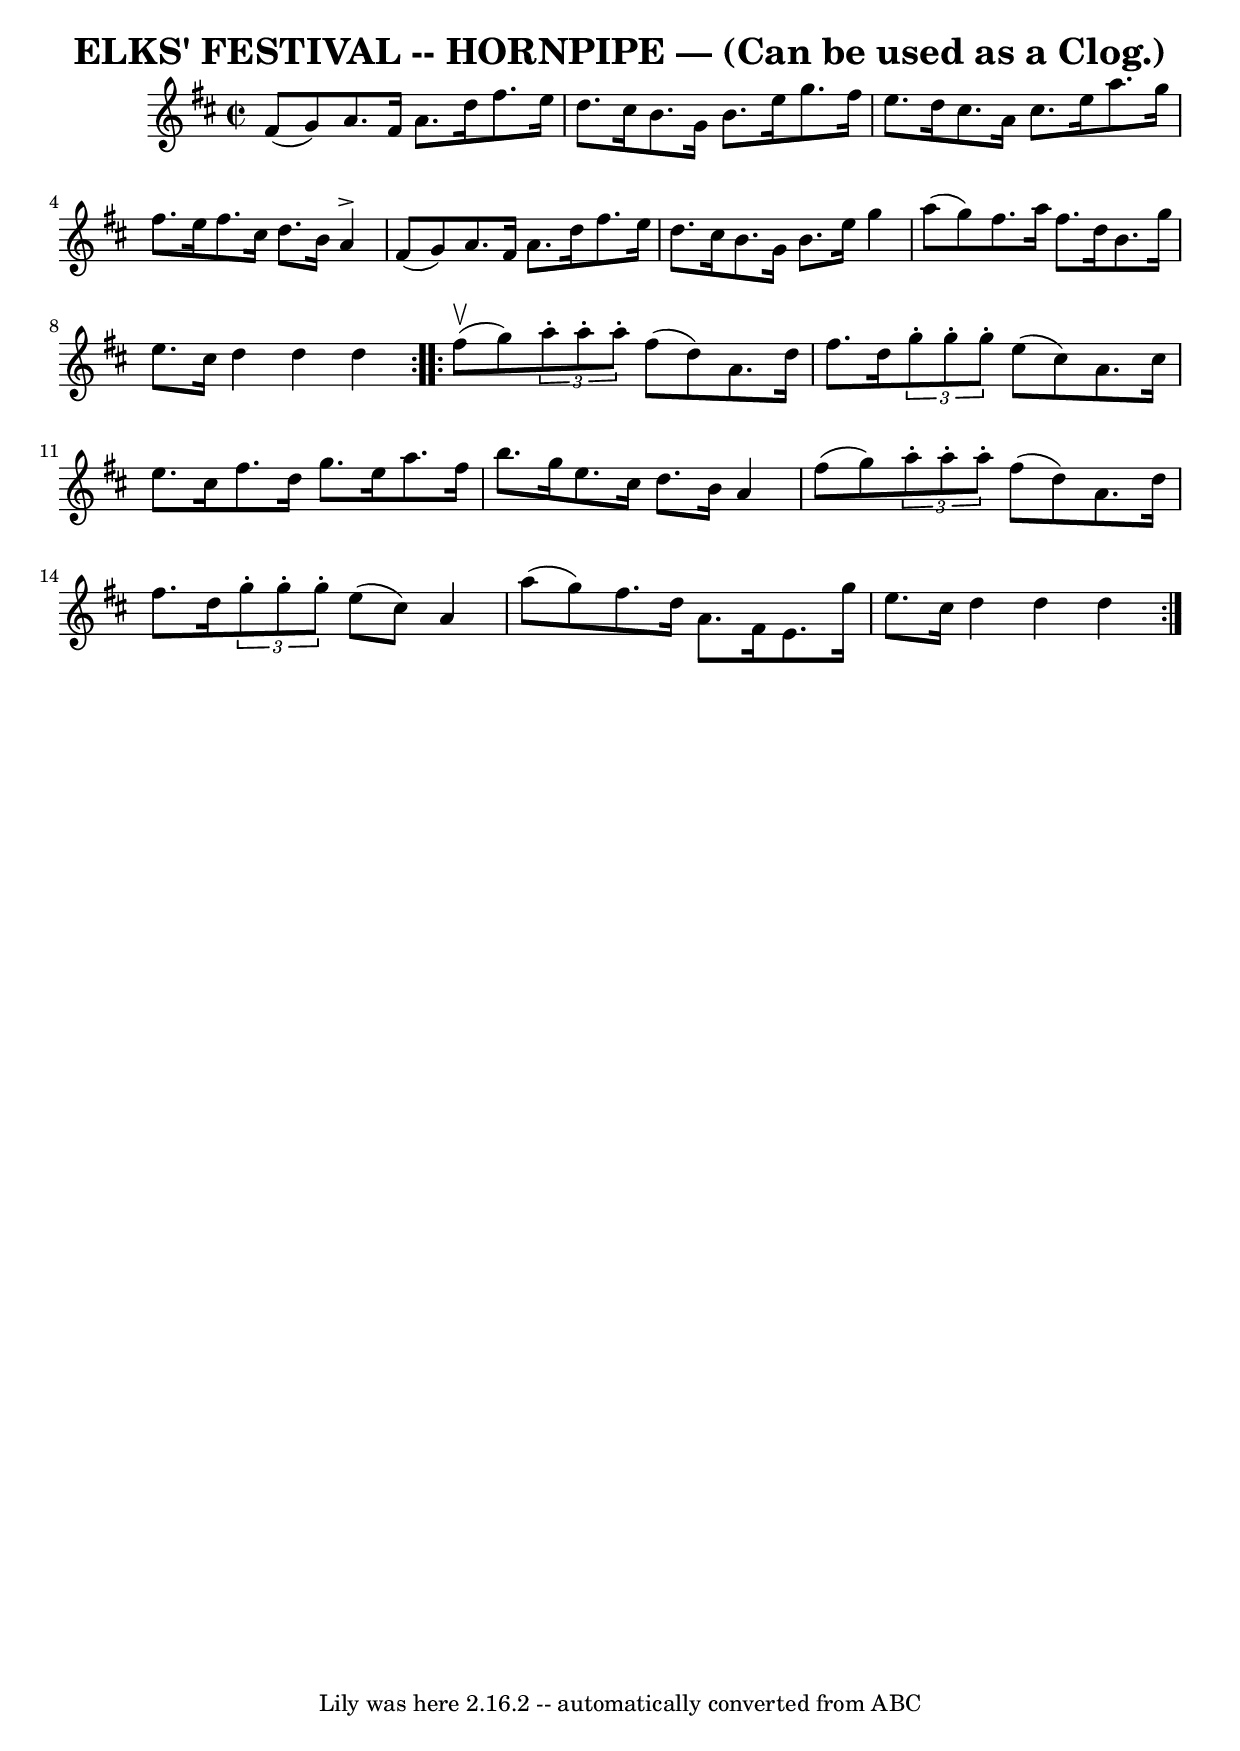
\version "2.16.2"
\include "Mammoth.ily"
\header {
  %% book = "Ryan's Mammoth Collection of Fiddle Tunes"
  crossRefNumber = "1"
  footnotes = ""
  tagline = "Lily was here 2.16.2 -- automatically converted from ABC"
  title = "ELKS' FESTIVAL -- HORNPIPE — (Can be used as a Clog.)"

}
voicedefault =  {



  \repeat volta 2 {

    \override Staff.TimeSignature #'style = #'C
    \time 2/2 
    \key d \major fis'8 (g'8)       |
    a'8. fis'16    
    a'8. d''16 fis''8. e''16 d''8. cis''16    |
    b'8.    
    g'16 b'8. e''16 g''8. fis''16 e''8. d''16    |
    
    cis''8. a'16 cis''8. e''16 a''8. g''16 fis''8. e''16    
    |
    fis''8. cis''16 d''8. b'16 a'4^\accent fis'8 (g'8  
    -)   |
    |
    a'8. fis'16 a'8. d''16 fis''8.    
    e''16 d''8. cis''16    |
    b'8. g'16 b'8. e''16 g''4   
    a''8 (g''8)   |
    fis''8. a''16 fis''8. d''16 b'8.    
    g''16 e''8. cis''16    |
    d''4 d''4 d''4    
  }     

  \repeat volta 2 {
    fis''8 (^\upbow g''8)       |
    \times 2/3 {  
      a''8 -. a''8 -. a''8 -. 
    } fis''8 (d''8) a'8. d''16 fis''8. 
    d''16    |
    \times 2/3 { g''8 -. g''8 -. g''8 -. 
	       } e''8 (
    cis''8) a'8. cis''16 e''8. cis''16    |
    fis''8. d''16 
    g''8. e''16 a''8. fis''16 b''8. g''16    |
    e''8.    
    cis''16 d''8. b'16 a'4 fis''8 (g''8)   |
    
    \times 2/3 { a''8 -. a''8 -. a''8 -. 
	       } fis''8 (d''8) a'8.    
    d''16 fis''8. d''16    \times 2/3 { g''8 -. g''8 -. g''8 -. 
				      }   
    e''8 (cis''8) a'4 a''8 (g''8)   |
    fis''8. d''16    
    a'8. fis'16 e'8. g''16 e''8. cis''16    |
    d''4 d''4  
    d''4    
  }   

}

\score{
  <<

    \context Staff="default"
    {
      \voicedefault 
      
    }

  >>
  \layout {
    
  }
  \midi {
  }

}
